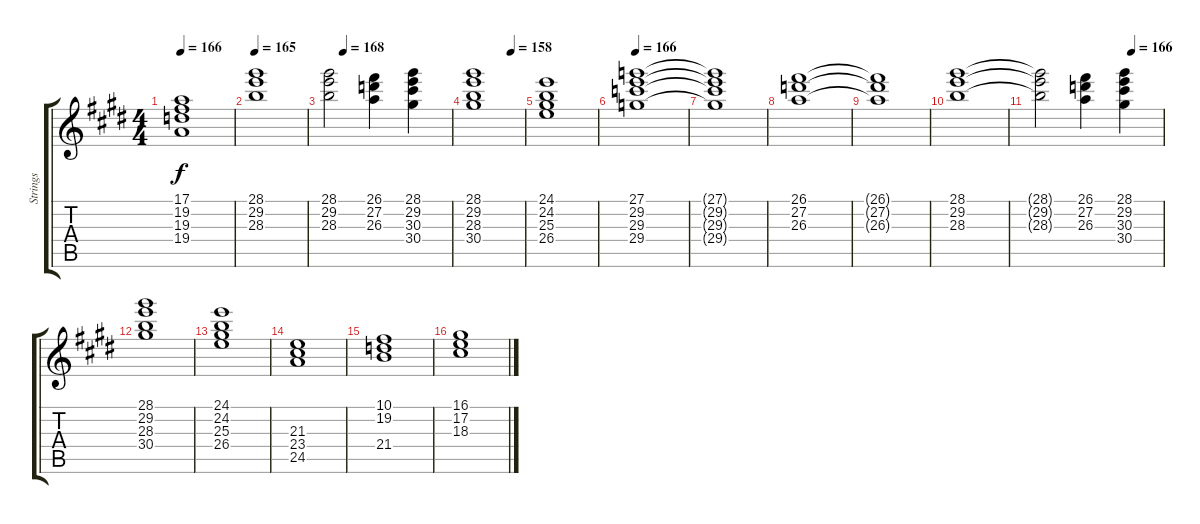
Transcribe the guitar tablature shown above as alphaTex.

\track ("Strings" "Strings") {instrument stringensemble1}
\staff {score tabs}
\tuning (E4 B3 G3 D3 A2 E2) {hide}
\ts (4 4)
\tempo 166
\clef g2
\ks e
(17.1{t} 19.2{t} 19.3{t} 19.4{t}).1{dy f} |
\tempo 165
(28.1 29.2 28.3).1 |
\tempo (168 0.125)
(28.1 29.2 28.3).2 (26.1 27.2 26.3).4 (28.1 29.2 30.3 30.4).4 |
\tempo (158 0.75)
(28.1 29.2 28.3 30.4).1 |
(24.1 24.2 25.3 26.4).1 |
\tempo 166
(27.1 29.2 29.3 29.4).1 |
(27.1{t} 29.2{t} 29.3{t} 29.4{t}).1 |
(26.1 27.2 26.3).1 |
(26.1{t} 27.2{t} 26.3{t}).1 |
(28.1 29.2 28.3).1 |
\tempo (166 0.75)
(28.1{t} 29.2{t} 28.3{t}).2 (26.1 27.2 26.3).4 (28.1 29.2 30.3 30.4).4 |
(28.1 29.2 28.3 30.4).1 |
(24.1 24.2 25.3 26.4).1 |
(21.3 23.4 24.5).1 |
(10.1 19.2 21.4).1 |
(16.1 17.2 18.3).1
